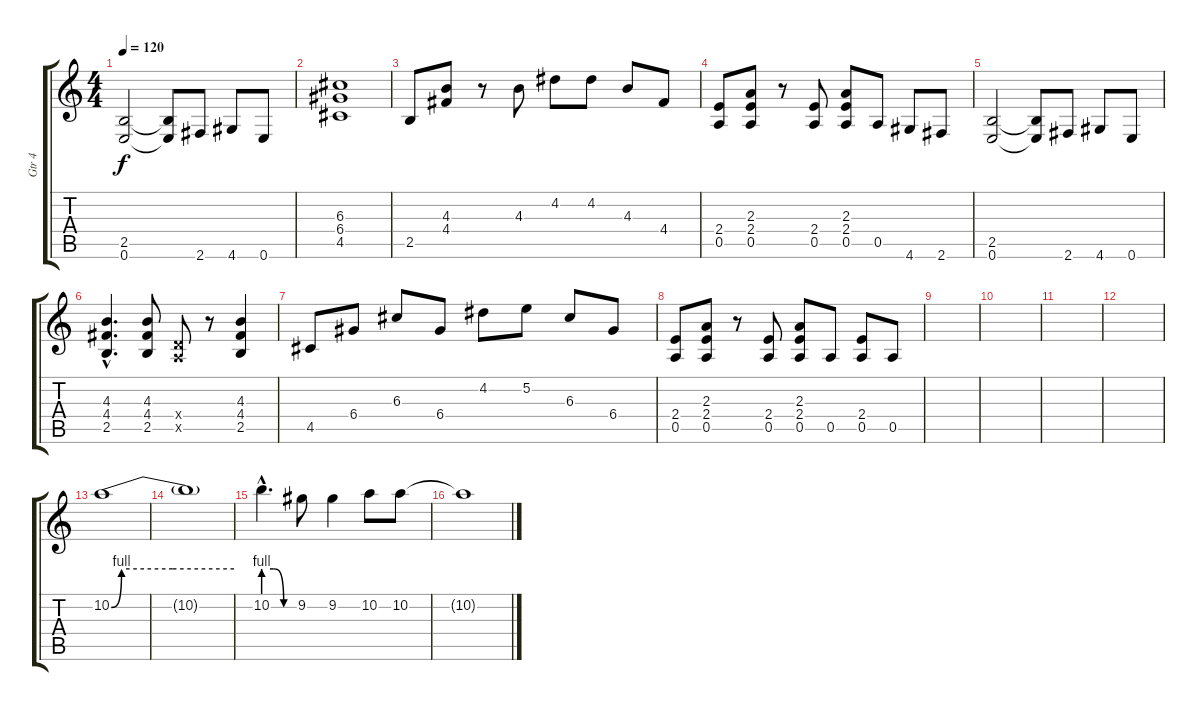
\track ("Gtr 4" "Gtr 4") {instrument distortionguitar}
\staff {score tabs}
\tuning (E4 B3 G3 D3 A2 E2) {hide}
\ts (4 4)
\tempo 120
\clef g2
\ks c
(2.5 0.6).2{dy f} (2.5{t} 0.6{t}).8 2.6.8 4.6.8 0.6.8 |
(6.3 6.4 4.5).1 |
2.5.8 (4.3 4.4).8 r.8 4.3.8 4.2.8 4.2.8 4.3.8 4.4.8 |
(2.4 0.5).8 (2.3 2.4 0.5).8 r.8 (2.4 0.5).8 (2.3 2.4 0.5).8 0.5.8 4.6.8 2.6.8 |
(2.5 0.6).2 (2.5{t} 0.6{t}).8 2.6.8 4.6.8 0.6.8 |
(4.3{hac} 4.4{hac} 2.5{hac}).4{d} (4.3 4.4 2.5).8 (0.4{x} 0.5{x}).8 r.8 (4.3 4.4 2.5).4 |
4.5.8 6.4.8 6.3.8 6.4.8 4.2.8 5.2.8 6.3.8 6.4.8 |
(2.4 0.5).8 (2.3 2.4 0.5).8 r.8 (2.4 0.5).8 (2.3 2.4 0.5).8 0.5.8 (2.4 0.5).8 0.5.8 |
|
|
|
|
10.2{be (custom 0 0 5 4 16 4 30 4 60 4)}.1 |
10.2{t}.1 |
10.2{be (custom 0 4 20 4 40 0 60 0) hac}.4{d} 9.2.8 9.2.4 10.2.8 10.2.8 |
10.2{t}.1
